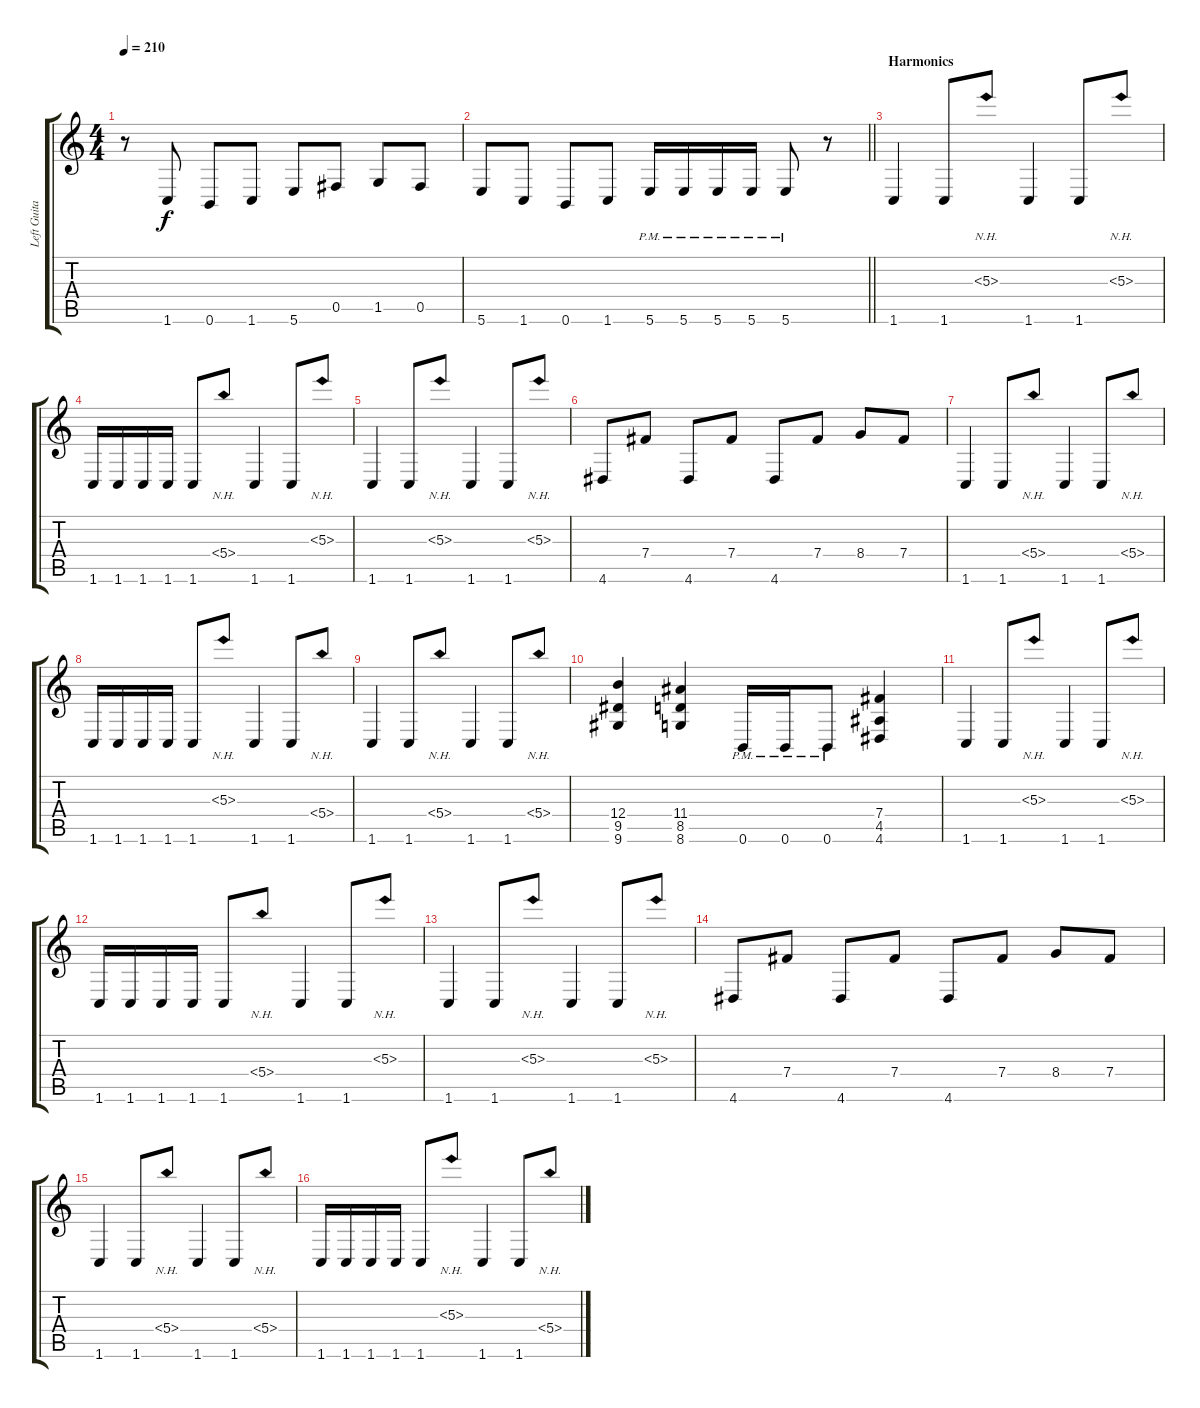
\track ("Left Guitar" "Left Guita") {instrument distortionguitar}
\staff {score tabs}
\tuning (Db4 Ab3 E3 B2 Gb2 B1) {hide}
\ts (4 4)
\tempo 210
\clef g2
\ks c
r.8{dy f} 1.6.8 0.6.8 1.6.8 5.6.8 0.5.8 1.5.8 0.5.8 |
\barLineRight lightlight
5.6.8 1.6.8 0.6.8 1.6.8 5.6{pm}.16 5.6{pm}.16 5.6{pm}.16 5.6{pm}.16 5.6{pm}.8 r.8 |
\section ("" "Harmonics")
1.6.4 1.6.8 5.3{nh}.8 1.6.4 1.6.8 5.3{nh}.8 |
1.6.16 1.6.16 1.6.16 1.6.16 1.6.8 5.4{nh}.8 1.6.4 1.6.8 5.3{nh}.8 |
1.6.4 1.6.8 5.3{nh}.8 1.6.4 1.6.8 5.3{nh}.8 |
4.6.8 7.4.8 4.6.8 7.4.8 4.6.8 7.4.8 8.4.8 7.4.8 |
1.6.4 1.6.8 5.4{nh}.8 1.6.4 1.6.8 5.4{nh}.8 |
1.6.16 1.6.16 1.6.16 1.6.16 1.6.8 5.3{nh}.8 1.6.4 1.6.8 5.4{nh}.8 |
1.6.4 1.6.8 5.4{nh}.8 1.6.4 1.6.8 5.4{nh}.8 |
(12.4 9.5 9.6).4 (11.4 8.5 8.6).4 0.6{pm}.16 0.6{pm}.16 0.6{pm}.8 (7.4 4.5 4.6).4 |
1.6.4 1.6.8 5.3{nh}.8 1.6.4 1.6.8 5.3{nh}.8 |
1.6.16 1.6.16 1.6.16 1.6.16 1.6.8 5.4{nh}.8 1.6.4 1.6.8 5.3{nh}.8 |
1.6.4 1.6.8 5.3{nh}.8 1.6.4 1.6.8 5.3{nh}.8 |
4.6.8 7.4.8 4.6.8 7.4.8 4.6.8 7.4.8 8.4.8 7.4.8 |
1.6.4 1.6.8 5.4{nh}.8 1.6.4 1.6.8 5.4{nh}.8 |
1.6.16 1.6.16 1.6.16 1.6.16 1.6.8 5.3{nh}.8 1.6.4 1.6.8 5.4{nh}.8
